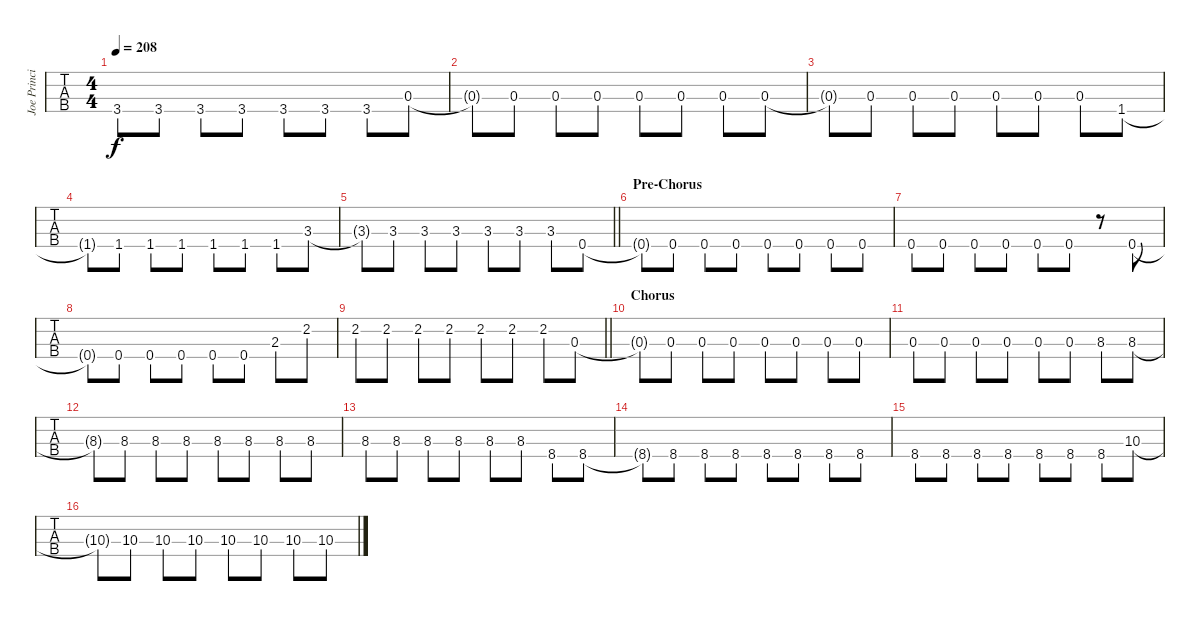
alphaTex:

\track ("Joe Principe - Bass" "Joe Princi") {instrument electricbassfinger}
\staff {tabs}
\tuning (Gb2 Db2 Ab1 Eb1) {hide}
\ts (4 4)
\tempo 208
\clef f4
\ks c
3.4{t}.8{dy f} 3.4.8 3.4.8 3.4.8 3.4.8 3.4.8 3.4.8 0.3.8 |
0.3{t}.8 0.3.8 0.3.8 0.3.8 0.3.8 0.3.8 0.3.8 0.3.8 |
0.3{t}.8 0.3.8 0.3.8 0.3.8 0.3.8 0.3.8 0.3.8 1.4.8 |
1.4{t}.8 1.4.8 1.4.8 1.4.8 1.4.8 1.4.8 1.4.8 3.3.8 |
\barLineRight lightlight
3.3{t}.8 3.3.8 3.3.8 3.3.8 3.3.8 3.3.8 3.3.8 0.4.8 |
\section ("" "Pre-Chorus")
0.4{t}.8 0.4.8 0.4.8 0.4.8 0.4.8 0.4.8 0.4.8 0.4.8 |
0.4.8 0.4.8 0.4.8 0.4.8 0.4.8 0.4.8 r.8 0.4.8 |
0.4{t}.8 0.4.8 0.4.8 0.4.8 0.4.8 0.4.8 2.3.8 2.2.8 |
\barLineRight lightlight
2.2.8 2.2.8 2.2.8 2.2.8 2.2.8 2.2.8 2.2.8 0.3.8 |
\section ("" "Chorus")
0.3{t}.8 0.3.8 0.3.8 0.3.8 0.3.8 0.3.8 0.3.8 0.3.8 |
0.3.8 0.3.8 0.3.8 0.3.8 0.3.8 0.3.8 8.3.8 8.3.8 |
8.3{t}.8 8.3.8 8.3.8 8.3.8 8.3.8 8.3.8 8.3.8 8.3.8 |
8.3.8 8.3.8 8.3.8 8.3.8 8.3.8 8.3.8 8.4.8 8.4.8 |
8.4{t}.8 8.4.8 8.4.8 8.4.8 8.4.8 8.4.8 8.4.8 8.4.8 |
8.4.8 8.4.8 8.4.8 8.4.8 8.4.8 8.4.8 8.4.8 10.3.8 |
10.3{t}.8 10.3.8 10.3.8 10.3.8 10.3.8 10.3.8 10.3.8 10.3.8
